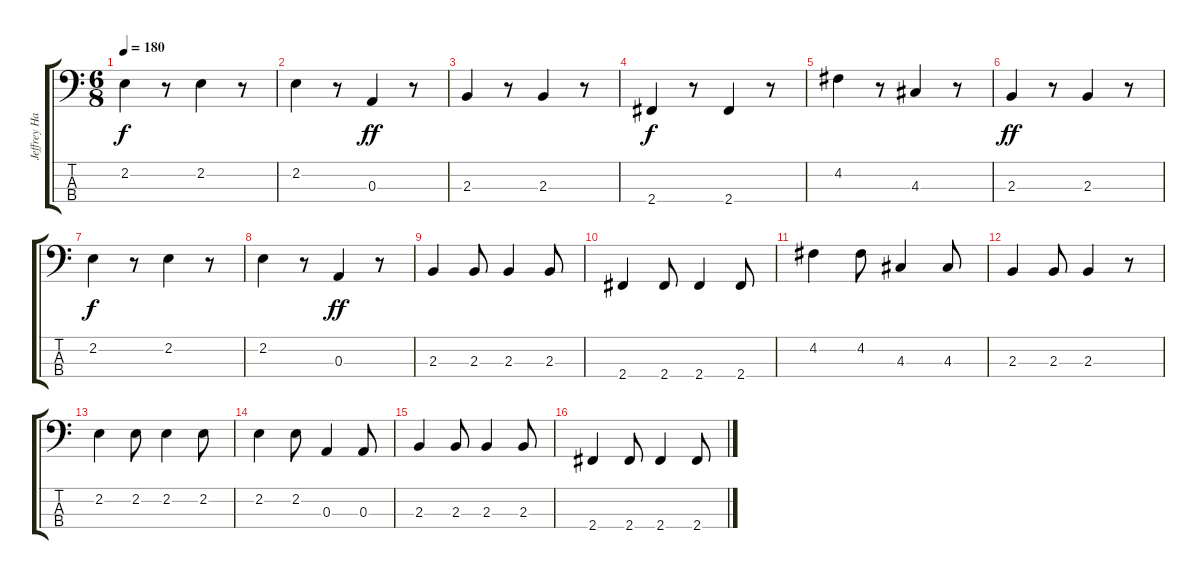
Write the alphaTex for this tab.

\track ("Jeffrey Hammond-Hammond - bass" "Jeffrey Ha") {instrument electricbassfinger}
\staff {score tabs}
\tuning (G2 D2 A1 E1) {hide}
\ts (6 8)
\tempo 180
\clef f4
\ks c
2.2.4{dy f} r.8 2.2.4 r.8 |
2.2.4 r.8 0.3.4{dy ff} r.8 |
2.3.4 r.8 2.3.4 r.8 |
2.4.4{dy f} r.8 2.4.4 r.8 |
4.2.4 r.8 4.3.4 r.8 |
2.3.4{dy ff} r.8 2.3.4 r.8 |
2.2.4{dy f} r.8 2.2.4 r.8 |
2.2.4 r.8 0.3.4{dy ff} r.8 |
2.3.4 2.3.8 2.3.4 2.3.8 |
2.4.4 2.4.8 2.4.4 2.4.8 |
4.2.4 4.2.8 4.3.4 4.3.8 |
2.3.4 2.3.8 2.3.4 r.8 |
2.2.4 2.2.8 2.2.4 2.2.8 |
2.2.4 2.2.8 0.3.4 0.3.8 |
2.3.4 2.3.8 2.3.4 2.3.8 |
2.4.4 2.4.8 2.4.4 2.4.8
